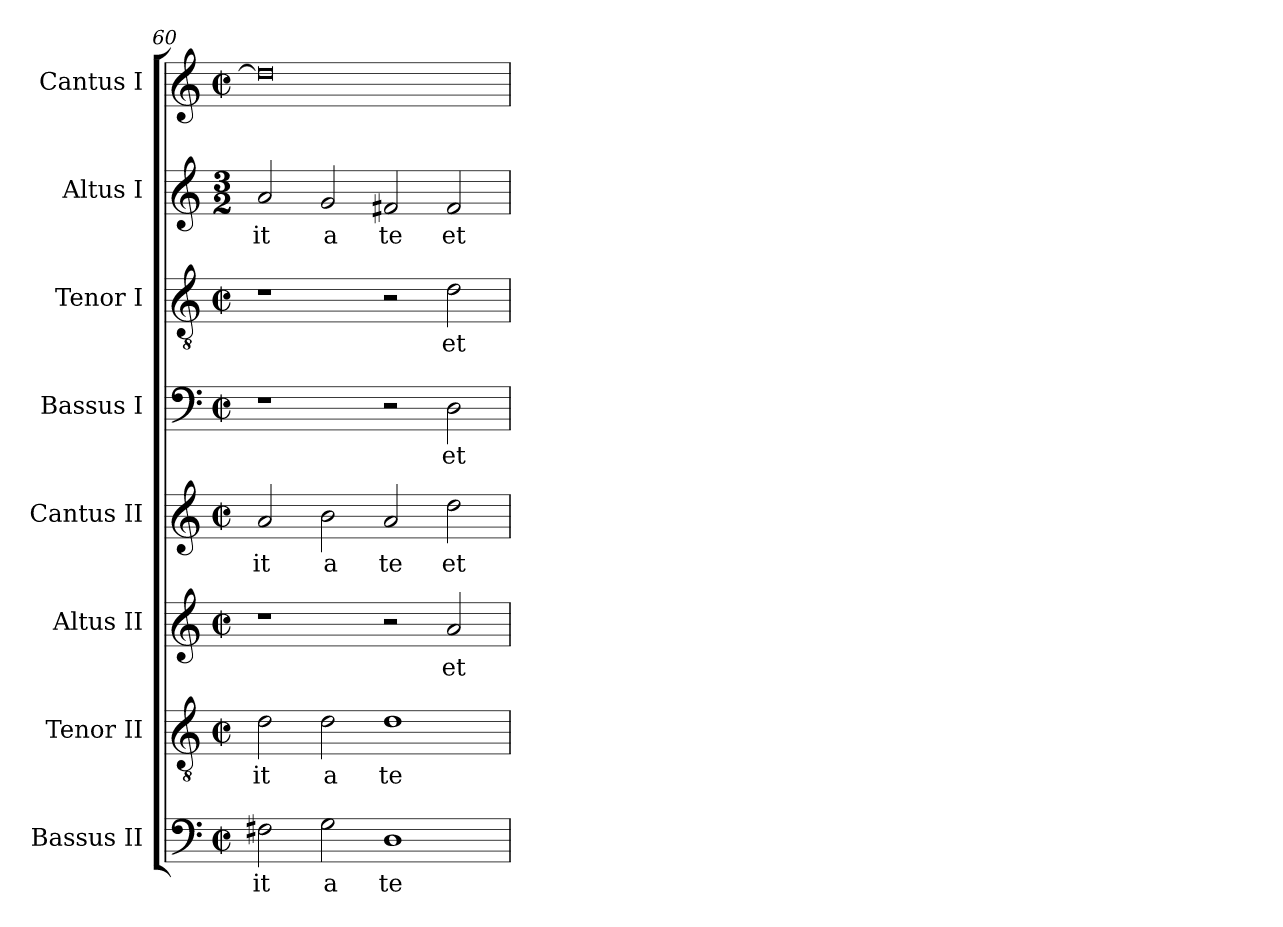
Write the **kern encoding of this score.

**kern	**text	**kern	**text	**kern	**text	**kern	**text	**kern	**text	**kern	**text	**kern	**text	**kern
*part8	*part8	*part7	*part7	*part6	*part6	*part5	*part5	*part4	*part4	*part3	*part3	*part2	*part2	*part1
*staff8	*staff8	*staff7	*staff7	*staff6	*staff6	*staff5	*staff5	*staff4	*staff4	*staff3	*staff3	*staff2	*staff2	*staff1
*I"Bassus II	*	*I"Tenor II	*	*I"Altus II	*	*I"Cantus II	*	*I"Bassus I	*	*I"Tenor I	*	*I"Altus I	*	*I"Cantus I
*clefF4	*	*clefGv2	*	*clefG2	*	*clefG2	*	*clefF4	*	*clefGv2	*	*clefG2	*	*clefG2
*M2/2	*	*M2/2	*	*M2/2	*	*M2/2	*	*M2/2	*	*M2/2	*	*M3/2	*	*M2/2
*met(c|)	*	*met(c|)	*	*met(c|)	*	*met(c|)	*	*met(c|)	*	*met(c|)	*	*	*	*met(c|)
=60	=60	=60	=60	=60	=60	=60	=60	=60	=60	=60	=60	=60	=60	=60
!	!LO:LY:b:cj	!	!LO:LY:b:cj	!	!	!	!LO:LY:b:cj	!	!	!	!	!	!LO:LY:b:cj	!
2F#X\	it	2d\	it	1r	.	2a/	-it	1r	.	1r	.	2a/	it	0dd]
!	!LO:LY:b:cj	!	!LO:LY:b:cj	!	!	!	!LO:LY:b:cj	!	!	!	!	!	!LO:LY:b:cj	!
2G\	a	2d\	a	.	.	2b\	a	.	.	.	.	2g/	a	.
!	!LO:LY:b:cj	!	!LO:LY:b:cj	!	!	!	!LO:LY:b:cj	!	!	!	!	!	!LO:LY:b:cj	!
1D	te	1d	te	2r	.	2a/	te	2r	.	2r	.	2f#X/	te	.
!	!	!	!	!	!LO:LY:b:cj	!	!LO:LY:b:cj	!	!LO:LY:b:cj	!	!LO:LY:b:cj	!	!LO:LY:b:cj	!
.	.	.	.	2a/	et	2dd\	et	2D\	et	2d\	et	2f#/	et	.
=	=	=	=	=	=	=	=	=	=	=	=	=	=	=
*-	*-	*-	*-	*-	*-	*-	*-	*-	*-	*-	*-	*-	*-	*-
